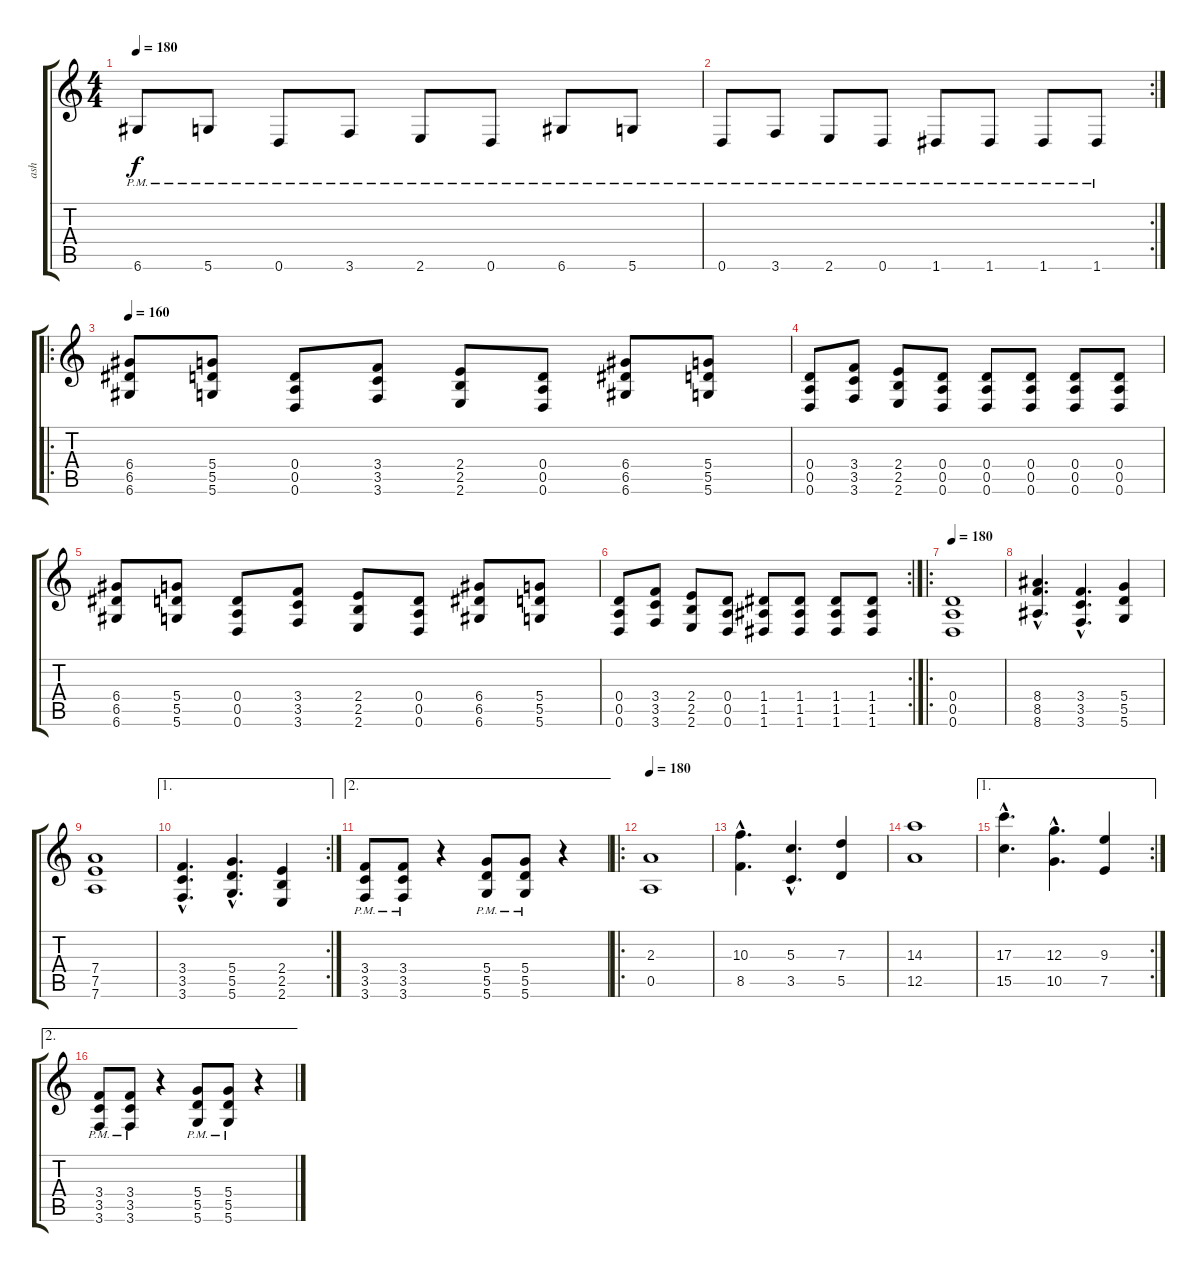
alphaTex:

\track ("ash" "ash") {instrument distortionguitar}
\staff {score tabs}
\tuning (E4 B3 G3 D3 A2 D2) {hide}
\ts (4 4)
\tempo 180
\clef g2
\ks c
6.6{pm}.8{dy f} 5.6{pm}.8 0.6{pm}.8 3.6{pm}.8 2.6{pm}.8 0.6{pm}.8 6.6{pm}.8 5.6{pm}.8 |
\rc 2
0.6{pm}.8 3.6{pm}.8 2.6{pm}.8 0.6{pm}.8 1.6{pm}.8 1.6{pm}.8 1.6{pm}.8 1.6{pm}.8 |
\ro
\tempo 160
(6.4 6.5 6.6).8 (5.4 5.5 5.6).8 (0.4 0.5 0.6).8 (3.4 3.5 3.6).8 (2.4 2.5 2.6).8 (0.4 0.5 0.6).8 (6.4 6.5 6.6).8 (5.4 5.5 5.6).8 |
(0.4 0.5 0.6).8 (3.4 3.5 3.6).8 (2.4 2.5 2.6).8 (0.4 0.5 0.6).8 (0.4 0.5 0.6).8 (0.4 0.5 0.6).8 (0.4 0.5 0.6).8 (0.4 0.5 0.6).8 |
(6.4 6.5 6.6).8 (5.4 5.5 5.6).8 (0.4 0.5 0.6).8 (3.4 3.5 3.6).8 (2.4 2.5 2.6).8 (0.4 0.5 0.6).8 (6.4 6.5 6.6).8 (5.4 5.5 5.6).8 |
\rc 2
(0.4 0.5 0.6).8 (3.4 3.5 3.6).8 (2.4 2.5 2.6).8 (0.4 0.5 0.6).8 (1.4 1.5 1.6).8 (1.4 1.5 1.6).8 (1.4 1.5 1.6).8 (1.4 1.5 1.6).8 |
\ro
\tempo 180
(0.4 0.5 0.6).1 |
(8.4{hac} 8.5{hac} 8.6{hac}).4{d} (3.4{hac} 3.5{hac} 3.6{hac}).4{d} (5.4 5.5 5.6).4 |
(7.4 7.5 7.6).1 |
\ae 1
\rc 2
(3.4{hac} 3.5{hac} 3.6{hac}).4{d} (5.4{hac} 5.5{hac} 5.6{hac}).4{d} (2.4 2.5 2.6).4 |
\ae 2
(3.4{pm} 3.5{pm} 3.6{pm}).8 (3.4{pm} 3.5{pm} 3.6{pm}).8 r.4 (5.4{pm} 5.5{pm} 5.6{pm}).8 (5.4{pm} 5.5{pm} 5.6{pm}).8 r.4 |
\ro
\tempo 180
(2.3 0.5).1 |
(10.3{hac} 8.5{hac}).4{d} (5.3{hac} 3.5{hac}).4{d} (7.3 5.5).4 |
(14.3 12.5).1 |
\ae 1
\rc 2
(17.3{hac} 15.5{hac}).4{d} (12.3{hac} 10.5{hac}).4{d} (9.3 7.5).4 |
\ae 2
(3.4{pm} 3.5{pm} 3.6{pm}).8 (3.4{pm} 3.5{pm} 3.6{pm}).8 r.4 (5.4{pm} 5.5{pm} 5.6{pm}).8 (5.4{pm} 5.5{pm} 5.6{pm}).8 r.4
